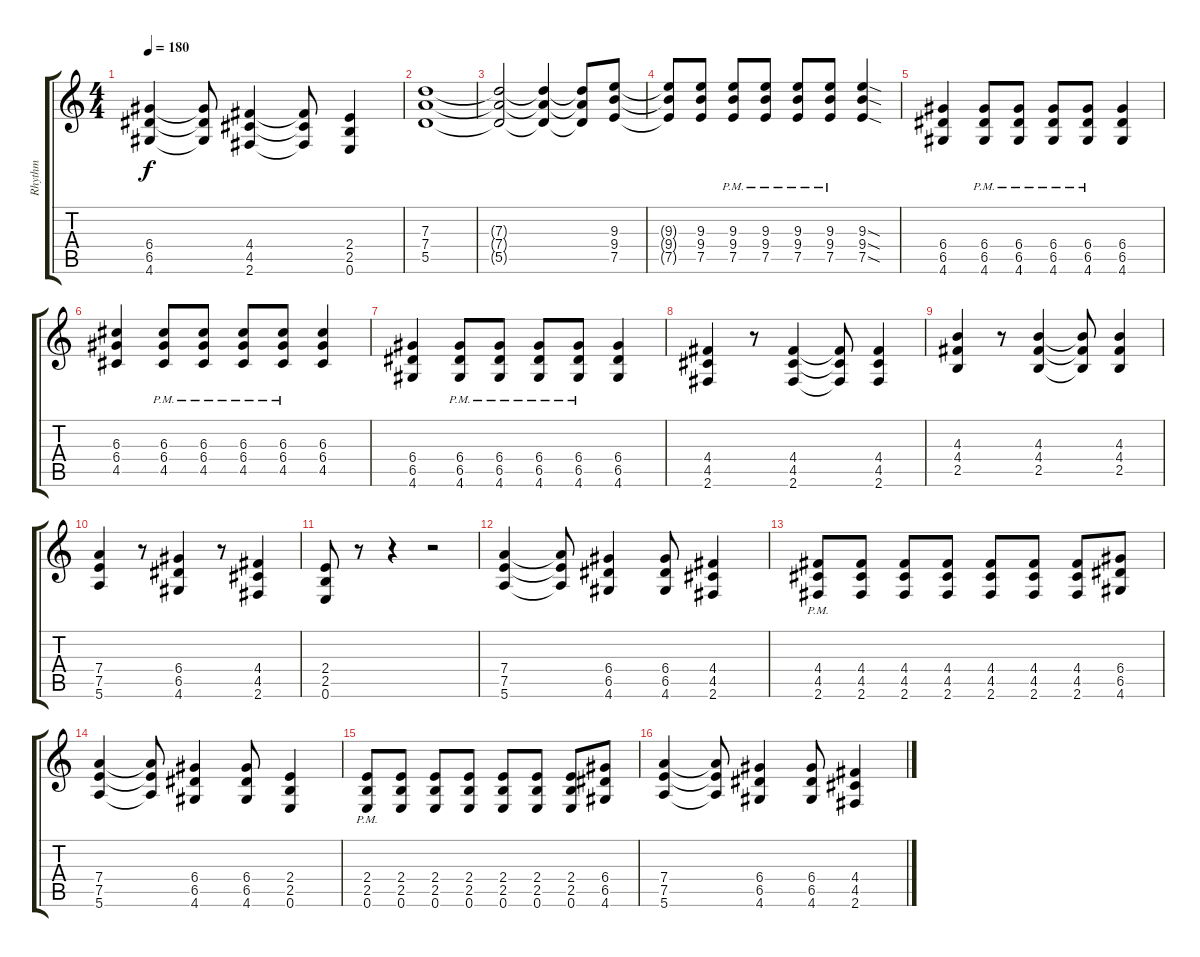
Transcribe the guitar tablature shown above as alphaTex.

\track ("Rhythm" "Rhythm") {instrument overdrivenguitar}
\staff {score tabs}
\tuning (E4 B3 G3 D3 A2 E2) {hide}
\ts (4 4)
\tempo 180
\clef g2
\ks c
(6.4 6.5 4.6).4{dy f} (6.4{t} 6.5{t} 4.6{t}).8 (4.4 4.5 2.6).4 (4.4{t} 4.5{t} 2.6{t}).8 (2.4 2.5 0.6).4 |
(7.3 7.4 5.5).1 |
(7.3{t} 7.4{t} 5.5{t}).2 (7.3{t} 7.4{t} 5.5{t}).4 (7.3{t} 7.4{t} 5.5{t}).8 (9.3 9.4 7.5).8 |
(9.3{t} 9.4{t} 7.5{t}).8 (9.3 9.4 7.5).8 (9.3{pm} 9.4{pm} 7.5{pm}).8 (9.3{pm} 9.4{pm} 7.5{pm}).8 (9.3{pm} 9.4{pm} 7.5{pm}).8 (9.3{pm} 9.4{pm} 7.5{pm}).8 (9.3{sod} 9.4{sod} 7.5{sod}).4 |
(6.4 6.5 4.6).4 (6.4{pm} 6.5{pm} 4.6{pm}).8 (6.4{pm} 6.5{pm} 4.6{pm}).8 (6.4{pm} 6.5{pm} 4.6{pm}).8 (6.4{pm} 6.5{pm} 4.6{pm}).8 (6.4 6.5 4.6).4 |
(6.3 6.4 4.5).4 (6.3{pm} 6.4{pm} 4.5{pm}).8 (6.3{pm} 6.4{pm} 4.5{pm}).8 (6.3{pm} 6.4{pm} 4.5{pm}).8 (6.3{pm} 6.4{pm} 4.5{pm}).8 (6.3 6.4 4.5).4 |
(6.4 6.5 4.6).4 (6.4{pm} 6.5{pm} 4.6{pm}).8 (6.4{pm} 6.5{pm} 4.6{pm}).8 (6.4{pm} 6.5{pm} 4.6{pm}).8 (6.4{pm} 6.5{pm} 4.6{pm}).8 (6.4 6.5 4.6).4 |
(4.4 4.5 2.6).4 r.8 (4.4 4.5 2.6).4 (4.4{t} 4.5{t} 2.6{t}).8 (4.4 4.5 2.6).4 |
(4.3 4.4 2.5).4 r.8 (4.3 4.4 2.5).4 (4.3{t} 4.4{t} 2.5{t}).8 (4.3 4.4 2.5).4 |
(7.4 7.5 5.6).4 r.8 (6.4 6.5 4.6).4 r.8 (4.4 4.5 2.6).4 |
(2.4 2.5 0.6).8 r.8 r.4 r.2 |
\section ("" "")
(7.4 7.5 5.6).4 (7.4{t} 7.5{t} 5.6{t}).8 (6.4 6.5 4.6).4 (6.4 6.5 4.6).8 (4.4 4.5 2.6).4 |
(4.4{pm} 4.5{pm} 2.6{pm}).8 (4.4 4.5 2.6).8 (4.4 4.5 2.6).8 (4.4 4.5 2.6).8 (4.4 4.5 2.6).8 (4.4 4.5 2.6).8 (4.4 4.5 2.6).8 (6.4 6.5 4.6).8 |
(7.4 7.5 5.6).4 (7.4{t} 7.5{t} 5.6{t}).8 (6.4 6.5 4.6).4 (6.4 6.5 4.6).8 (2.4 2.5 0.6).4 |
(2.4{pm} 2.5{pm} 0.6{pm}).8 (2.4 2.5 0.6).8 (2.4 2.5 0.6).8 (2.4 2.5 0.6).8 (2.4 2.5 0.6).8 (2.4 2.5 0.6).8 (2.4 2.5 0.6).8 (6.4 6.5 4.6).8 |
(7.4 7.5 5.6).4 (7.4{t} 7.5{t} 5.6{t}).8 (6.4 6.5 4.6).4 (6.4 6.5 4.6).8 (4.4 4.5 2.6).4
